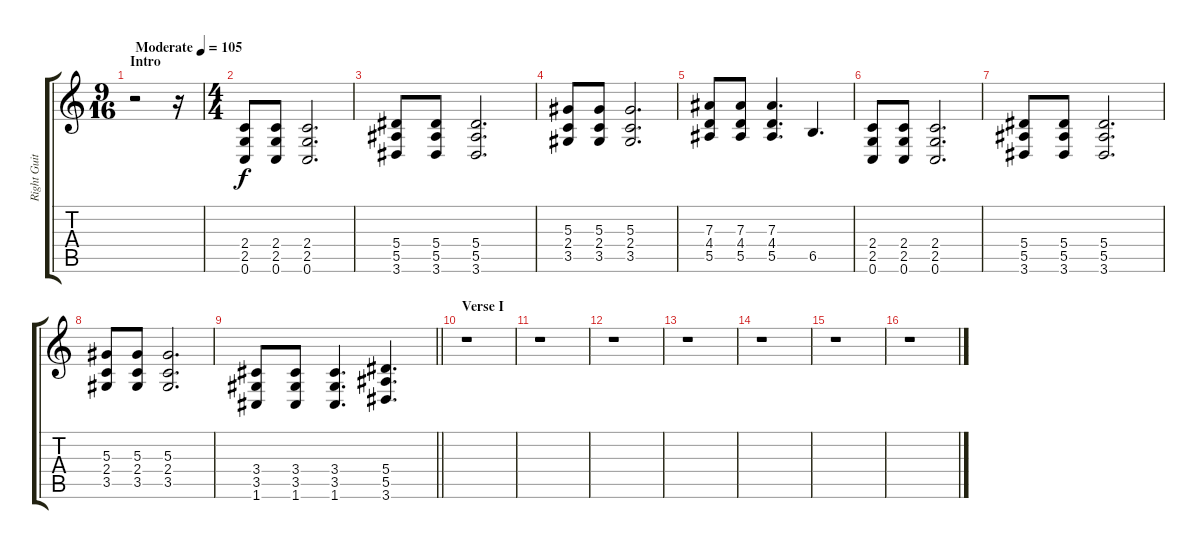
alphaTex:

\track ("Right Guitar" "Right Guit") {instrument distortionguitar}
\staff {score tabs}
\tuning (C4 G3 Eb3 Bb2 F2 C2) {hide}
\ts (9 16)
\section ("" "Intro")
\tempo (105 "Moderate")
\clef g2
\ks c
r.2{dy f instrument distortionguitar} r.16 |
\ts (4 4)
(2.4 2.5 0.6).8 (2.4 2.5 0.6).8 (2.4 2.5 0.6).2{d} |
(5.4 5.5 3.6).8 (5.4 5.5 3.6).8 (5.4 5.5 3.6).2{d} |
(5.3 2.4 3.5).8 (5.3 2.4 3.5).8 (5.3 2.4 3.5).2{d} |
(7.3 4.4 5.5).8 (7.3 4.4 5.5).8 (7.3 4.4 5.5).4{d} 6.5.4{d} |
(2.4 2.5 0.6).8 (2.4 2.5 0.6).8 (2.4 2.5 0.6).2{d} |
(5.4 5.5 3.6).8 (5.4 5.5 3.6).8 (5.4 5.5 3.6).2{d} |
(5.3 2.4 3.5).8 (5.3 2.4 3.5).8 (5.3 2.4 3.5).2{d} |
\barLineRight lightlight
(3.4 3.5 1.6).8 (3.4 3.5 1.6).8 (3.4 3.5 1.6).4{d} (5.4 5.5 3.6).4{d} |
\section ("" "Verse I")
r.1 |
r.1 |
r.1 |
r.1 |
r.1 |
r.1 |
r.1
